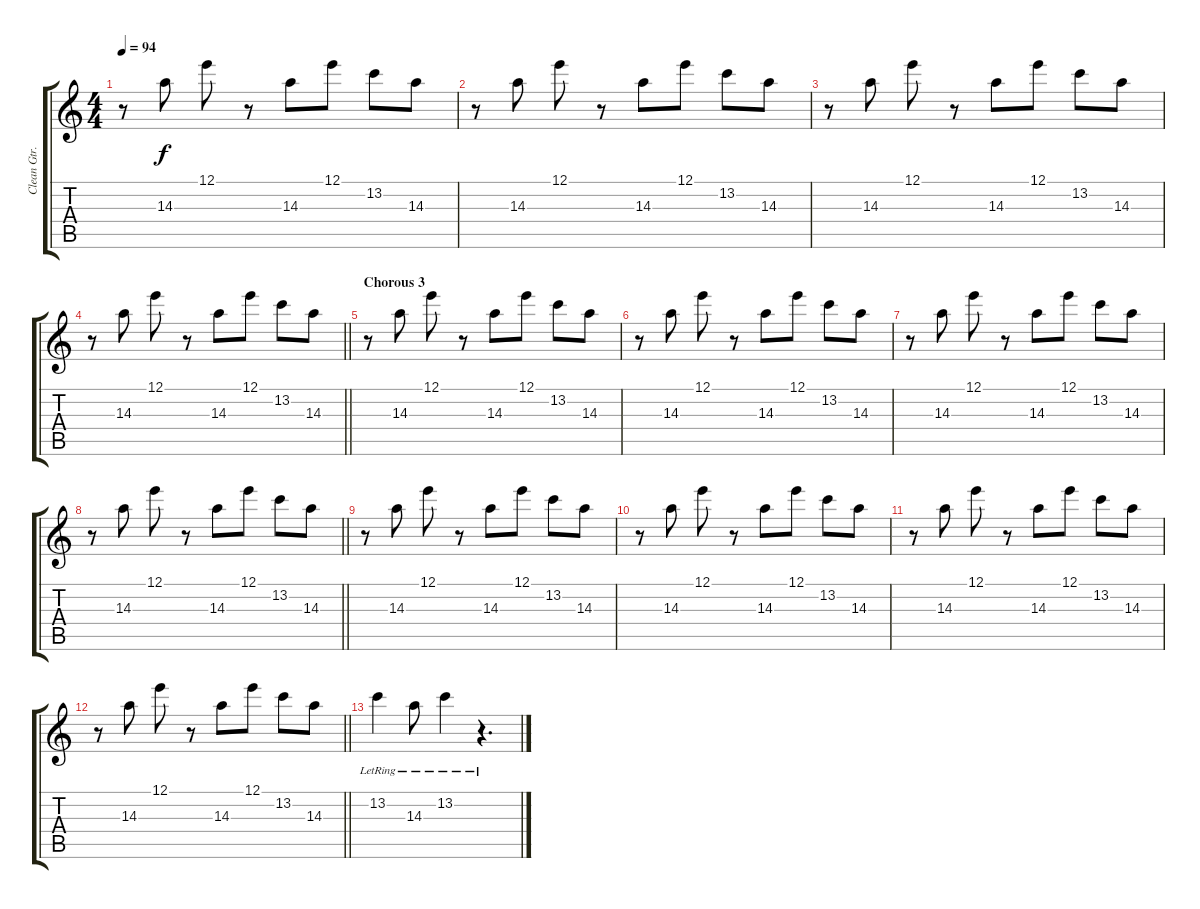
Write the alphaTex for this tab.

\track ("Clean Gtr. 2" "Clean Gtr.") {instrument electricguitarclean}
\staff {score tabs}
\tuning (E4 B3 G3 D3 A2 D2) {hide}
\ts (4 4)
\section ("" "")
\tempo 94
\clef g2
\ks c
r.8{dy f} 14.3.8 12.1.8 r.8 14.3.8 12.1.8 13.2.8 14.3.8 |
r.8 14.3.8 12.1.8 r.8 14.3.8 12.1.8 13.2.8 14.3.8 |
r.8 14.3.8 12.1.8 r.8 14.3.8 12.1.8 13.2.8 14.3.8 |
\barLineRight lightlight
r.8 14.3.8 12.1.8 r.8 14.3.8 12.1.8 13.2.8 14.3.8 |
\section ("" "Chorous 3")
r.8 14.3.8 12.1.8 r.8 14.3.8 12.1.8 13.2.8 14.3.8 |
r.8 14.3.8 12.1.8 r.8 14.3.8 12.1.8 13.2.8 14.3.8 |
r.8 14.3.8 12.1.8 r.8 14.3.8 12.1.8 13.2.8 14.3.8 |
\barLineRight lightlight
r.8 14.3.8 12.1.8 r.8 14.3.8 12.1.8 13.2.8 14.3.8 |
r.8 14.3.8 12.1.8 r.8 14.3.8 12.1.8 13.2.8 14.3.8 |
r.8 14.3.8 12.1.8 r.8 14.3.8 12.1.8 13.2.8 14.3.8 |
r.8 14.3.8 12.1.8 r.8 14.3.8 12.1.8 13.2.8 14.3.8 |
\barLineRight lightlight
r.8 14.3.8 12.1.8 r.8 14.3.8 12.1.8 13.2.8 14.3.8 |
\section ("" "")
13.2{lr}.4 14.3{lr}.8 13.2{lr}.4 r.4{d}
